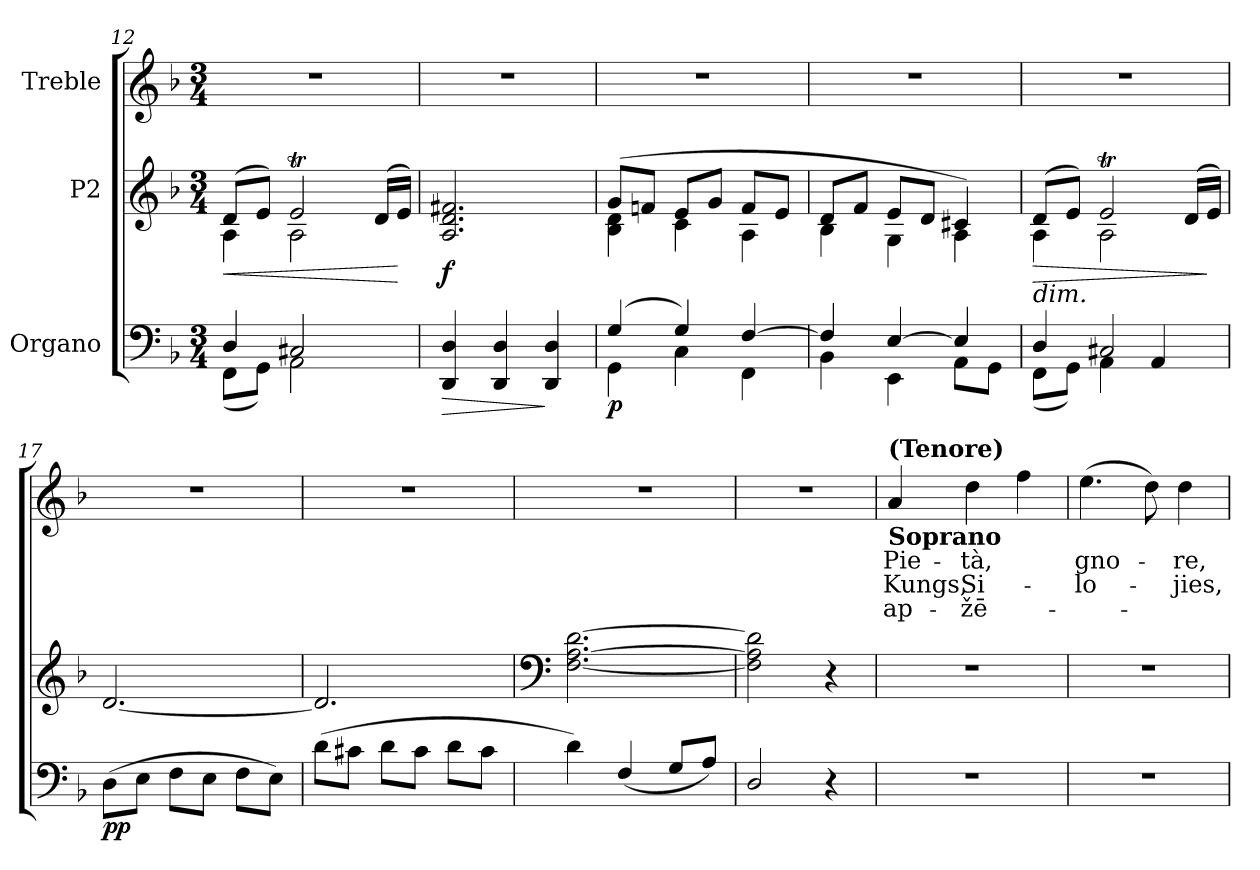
**kern	**dynam	**kern	**dynam	**kern	**text	**text	**text
*part3	*part3	*part2	*part2	*part1	*part1	*part1	*part1
*staff3	*staff3	*staff2	*staff2	*staff1	*staff1	*staff1	*staff1
*I"Organo	*	*I"P2	*	*I"Treble	*	*	*
*clefF4	*	*clefG2	*	*clefG2	*	*	*
*k[b-]	*	*k[b-]	*	*k[b-]	*	*	*
*d:	*	*d:	*	*d:	*	*	*
*M3/4	*	*M3/4	*	*M3/4	*	*	*
=12	=12	=12	=12	=12	=12	=12	=12
*^	*	*^	*	*	*	*	*
*	*	*	*	*^	*	*	*	*	*
!	!	!	!	!	!	!LO:HP:b	!LO:N:vis=1	!	!	!
4Di/	(8FFi\L	.	(8di/L	4Ai\	2ryy	<	2.r	.	.	.
.	8GGi\J)	.	8ei/J)	.	.	.	.	.	.	.
2C#Xi/	2AAi\	.	2eti/	2Ai\	.	.	.	.	.	.
.	.	.	.	.	8ryy	.	.	.	.	.
.	.	.	.	.	(16di/LL	.	.	.	.	.
.	.	.	.	.	16ei/JJ)	[	.	.	.	.
*v	*v	*	*	*	*	*	*	*	*	*
=13	=13	=13	=13	=13	=13	=13	=13	=13	=13
!	!LO:HP:b	!	!	!	!	!LO:N:vis=1	!	!	!
*	*	*v	*v	*v	*	*	*	*	*
4DDi/ 4Di	>	2.Ai/ 2.di 2.f#Xi	f	2.r	.	.	.
4DDi/ 4Di	.	.	.	.	.	.	.
4DDi/ 4Di	]	.	.	.	.	.	.
!!LO:LB:g=z
=14	=14	=14	=14	=14	=14	=14	=14
*^	*	*^	*	*	*	*	*
!	!	!	!	!	!	!LO:N:vis=1	!	!	!
(4Gi/	4GGi\	p	(8gi/L	4B-i\ 4di	.	2.r	.	.	.
.	.	.	8fni/J	.	.	.	.	.	.
4Gi/)	4Ci\	.	8ei/L	4ci\	.	.	.	.	.
.	.	.	8gi/J	.	.	.	.	.	.
[4Fi/	4FFi\	.	8fi/L	4Ai\	.	.	.	.	.
.	.	.	8ei/J	.	.	.	.	.	.
=15	=15	=15	=15	=15	=15	=15	=15	=15	=15
!	!	!	!	!	!	!LO:N:vis=1	!	!	!
4Fi/]	4BB-i\	.	8di/L	4B-i\	.	2.r	.	.	.
.	.	.	8fi/J	.	.	.	.	.	.
[4Ei/	4EEi\	.	8ei/L	4Gi\	.	.	.	.	.
.	.	.	8di/J	.	.	.	.	.	.
4Ei/]	8AAi\L	.	4c#Xi/)	4Ai\	.	.	.	.	.
.	8GGi\J	.	.	.	.	.	.	.	.
=16	=16	=16	=16	=16	=16	=16	=16	=16	=16
*	*	*	*	*^	*	*	*	*	*
!	!	!	!LO:TX:b:i:t=dim.	!	!	!	!	!	!	!
!	!	!	!	!	!	!LO:HP:b	!LO:N:vis=1	!	!	!
4Di/	(8FFi\L	.	(8di/L	4Ai\	2ryy	>	2.r	.	.	.
.	8GGi\J)	.	8ei/J)	.	.	.	.	.	.	.
2C#Xi/	4AAi\	.	2eti/	2Ai\	.	.	.	.	.	.
.	4AAi/	.	.	.	8ryy	.	.	.	.	.
.	.	.	.	.	(16di/LL	.	.	.	.	.
.	.	.	.	.	16ei/JJ)	]	.	.	.	.
*v	*v	*	*	*	*	*	*	*	*	*
=17	=17	=17	=17	=17	=17	=17	=17	=17	=17
!	!	!	!	!	!	!LO:N:vis=1	!	!	!
*	*	*v	*v	*v	*	*	*	*	*
(8Di\L	pp	[2.di/	.	2.r	.	.	.
8Ei\J	.	.	.	.	.	.	.
8Fi\L	.	.	.	.	.	.	.
8Ei\J	.	.	.	.	.	.	.
8Fi\L	.	.	.	.	.	.	.
8Ei\J)	.	.	.	.	.	.	.
=18	=18	=18	=18	=18	=18	=18	=18
*8ba	*	*	*	*	*	*	*
!	!	!	!	!LO:N:vis=1	!	!	!
(8Di\L	.	2.di/]	.	2.r	.	.	.
8C#Xi\J	.	.	.	.	.	.	.
8Di\L	.	.	.	.	.	.	.
8C#i\J	.	.	.	.	.	.	.
8Di\L	.	.	.	.	.	.	.
8C#i\J	.	.	.	.	.	.	.
=19	=19	=19	=19	=19	=19	=19	=19
*	*	*clefF4	*	*	*	*	*
!	!	!	!	!LO:N:vis=1	!	!	!
4Di\)	.	[2.Fi\ [2.Ai [2.di	.	2.r	.	.	.
(4FFi/	.	.	.	.	.	.	.
8GGi/L	.	.	.	.	.	.	.
8AAi/J)	.	.	.	.	.	.	.
=20	=20	=20	=20	=20	=20	=20	=20
!	!	!	!	!LO:N:vis=1	!	!	!
2DDi/	.	2Fi\] 2Ai] 2di]	.	2.r	.	.	.
4r	.	4r	.	.	.	.	.
!!LO:LB:g=z
=21	=21	=21	=21	=21	=21	=21	=21
*X8ba	*	*	*	*	*	*	*
!LO:N:vis=1	!	!LO:N:vis=1	!	!	!	!	!
!	!	!	!	!LO:TX:b:B:t=Soprano	!	!	!
!	!	!	!	!LO:TX:B:t=(Tenore)	!	!	!
!	!	!	!	!	!LO:LY:b:color=#000000	!LO:LY:b:color=#000000	!LO:LY:b:color=#000000
2.r	.	2.r	.	4ai/	Pie-	-Kungs,	ap-
!	!	!	!	!	!LO:LY:b:color=#000000	!LO:LY:b:color=#000000	!LO:LY:b:color=#000000
.	.	.	.	4ddi\	-tà,	-Si-	žē-
.	.	.	.	4ffi\	.	.	.
=22	=22	=22	=22	=22	=22	=22	=22
!LO:N:vis=1	!	!LO:N:vis=1	!	!	!	!	!
!	!	!	!	!	!LO:LY:b:color=#000000	!LO:LY:b:color=#000000	!
2.r	.	2.r	.	(4.eei\	-gno-	-lo-	.
.	.	.	.	8ddi\)	.	.	.
!	!	!	!	!	!LO:LY:b:color=#000000	!LO:LY:b:color=#000000	!
.	.	.	.	4ddi\	re,	-jies,	.
=	=	=	=	=	=	=	=
*-	*-	*-	*-	*-	*-	*-	*-
